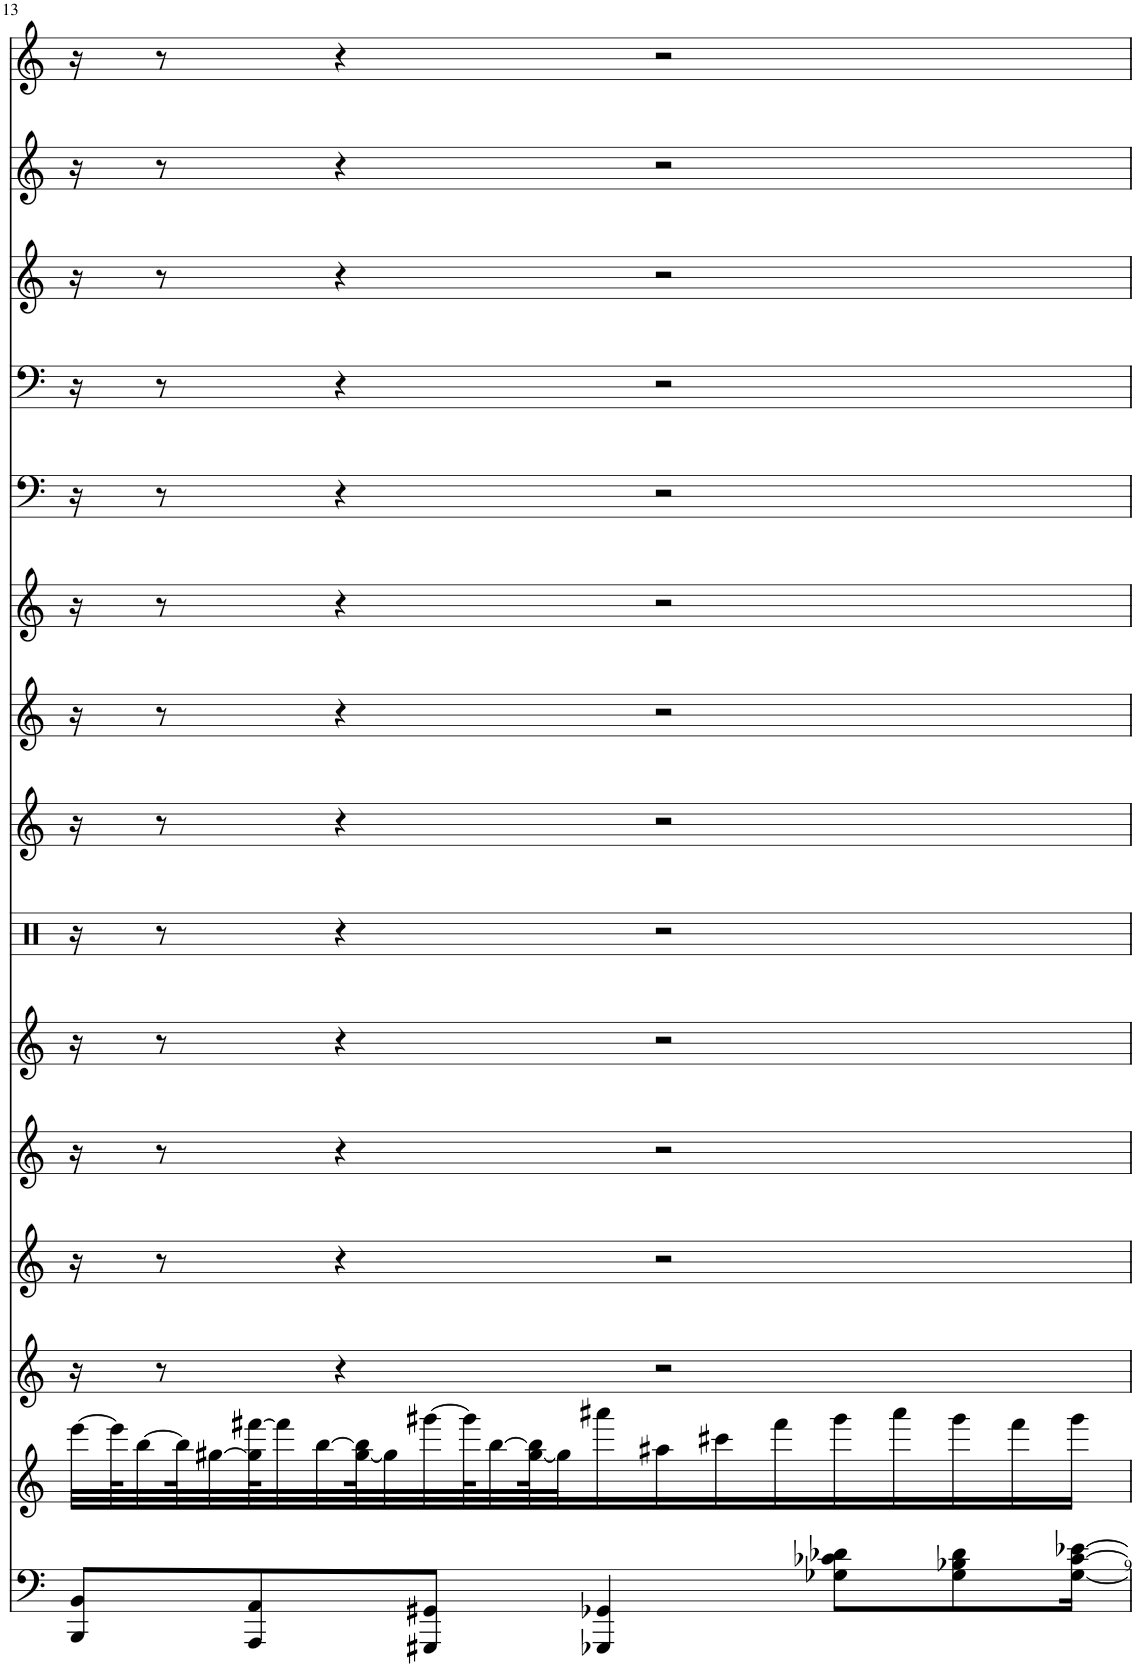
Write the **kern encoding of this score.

**kern	**kern	**kern	**kern	**kern	**kern	**kern	**kern	**kern	**kern	**kern	**kern	**kern	**kern	**kern
*part15	*part14	*part13	*part12	*part11	*part10	*part9	*part8	*part7	*part6	*part5	*part4	*part3	*part2	*part1
*staff15	*staff14	*staff13	*staff12	*staff11	*staff10	*staff9	*staff8	*staff7	*staff6	*staff5	*staff4	*staff3	*staff2	*staff1
*I"Solo LH	*I"Solo RH	*I"Saw Wave	*I"Solo Vox	*I"Piano	*I"Piano	*I"Drums	*I"Saw Wave	*I"Flute	*I"Clean Guitar	*I"Piano	*I"Fretless Bass	*I"Organ 1	*I"Distortion Guit	*I"Vocal
*	*	*	*	*I'Pno	*I'Pno	*	*	*I'Fl	*	*I'Pno	*	*	*	*I'V
!!LO:PB:g=z
*clefF4	*clefG2	*clefG2	*clefG2	*clefG2	*clefG2	*clefX	*clefG2	*clefG2	*clefG2	*clefF4	*clefF4	*clefG2	*clefG2	*clefG2
*k[]	*k[]	*k[]	*k[]	*k[]	*k[]	*k[]	*k[]	*k[]	*k[]	*k[]	*k[]	*k[]	*k[]	*k[]
*M15/16	*M15/16	*M15/16	*M15/16	*M15/16	*M15/16	*M15/16	*M15/16	*M15/16	*M15/16	*M15/16	*M15/16	*M15/16	*M15/16	*M15/16
=13	=13	=13	=13	=13	=13	=13	=13	=13	=13	=13	=13	=13	=13	=13
8BBB/ 8BB/L	[32eee\LLL	16r	16r	16r	16r	16r	16r	16r	16r	16r	16r	16r	16r	16r
.	64eee\K]	.	.	.	.	.	.	.	.	.	.	.	.	.
.	[32bb\	.	.	.	.	.	.	.	.	.	.	.	.	.
.	.	8r	8r	8r	8r	8r	8r	8r	8r	8r	8r	8r	8r	8r
.	64bb\K]	.	.	.	.	.	.	.	.	.	.	.	.	.
.	[32gg#X\	.	.	.	.	.	.	.	.	.	.	.	.	.
8AAA/ 8AA/	64gg#\] [64fff#X\K	.	.	.	.	.	.	.	.	.	.	.	.	.
.	32fff#\]	.	.	.	.	.	.	.	.	.	.	.	.	.
.	[32bb\	.	.	.	.	.	.	.	.	.	.	.	.	.
.	.	4r	4r	4r	4r	4r	4r	4r	4r	4r	4r	4r	4r	4r
.	[64gg#\ 64bb\]K	.	.	.	.	.	.	.	.	.	.	.	.	.
.	32gg#\]	.	.	.	.	.	.	.	.	.	.	.	.	.
8GGG#X/ 8GG#X/J	[32ggg#X\	.	.	.	.	.	.	.	.	.	.	.	.	.
.	64ggg#\K]	.	.	.	.	.	.	.	.	.	.	.	.	.
.	[32bb\	.	.	.	.	.	.	.	.	.	.	.	.	.
.	[64gg#\ 64bb\]K	.	.	.	.	.	.	.	.	.	.	.	.	.
.	32gg#\J]	.	.	.	.	.	.	.	.	.	.	.	.	.
4GGG-X/ 4GG-X/	16aaa#X\	.	.	.	.	.	.	.	.	.	.	.	.	.
.	16aa#X\	2r	2r	2r	2r	2r	2r	2r	2r	2r	2r	2r	2r	2r
.	16ccc#X\	.	.	.	.	.	.	.	.	.	.	.	.	.
.	16fff#\	.	.	.	.	.	.	.	.	.	.	.	.	.
8G-X\ 8c-X\ 8d-X\L	16ggg#\	.	.	.	.	.	.	.	.	.	.	.	.	.
.	16aaa#\	.	.	.	.	.	.	.	.	.	.	.	.	.
8G-\ 8B-X\ 8d-\	16ggg#\	.	.	.	.	.	.	.	.	.	.	.	.	.
.	16fff#\	.	.	.	.	.	.	.	.	.	.	.	.	.
[16G-\ [16c-\ [16e-X\Jk	16ggg#\JJ	.	.	.	.	.	.	.	.	.	.	.	.	.
=	=	=	=	=	=	=	=	=	=	=	=	=	=	=
*-	*-	*-	*-	*-	*-	*-	*-	*-	*-	*-	*-	*-	*-	*-
